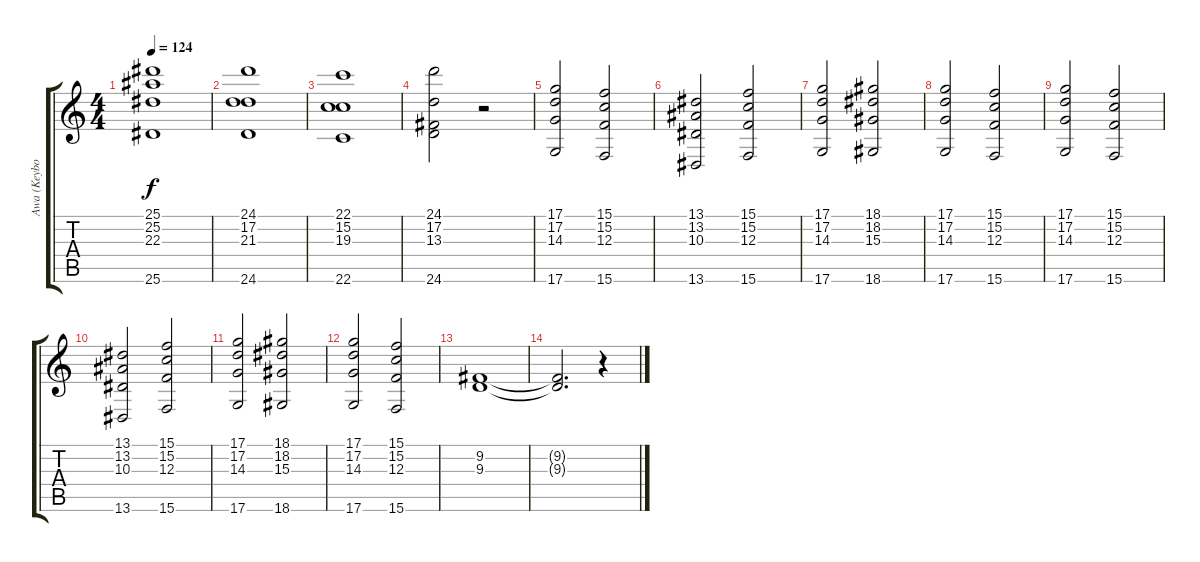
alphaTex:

\track ("Awa (Keyboards 2)" "Awa (Keybo") {instrument stringensemble2}
\staff {score tabs}
\tuning (D4 A3 F3 C3 G2 D2) {hide}
\ts (4 4)
\tempo 124
\clef g2
\ks c
(25.1 25.2 22.3 25.6).1{dy f} |
(24.1 17.2 21.3 24.6).1 |
(22.1 15.2 19.3 22.6).1 |
(24.1 17.2 13.3 24.6).2 r.2 |
(17.1 17.2 14.3 17.6).2{volume 10 instrument stringensemble2} (15.1 15.2 12.3 15.6).2 |
(13.1 13.2 10.3 13.6).2 (15.1 15.2 12.3 15.6).2 |
(17.1 17.2 14.3 17.6).2{instrument stringensemble1} (18.1 18.2 15.3 18.6).2 |
(17.1 17.2 14.3 17.6).2 (15.1 15.2 12.3 15.6).2 |
(17.1 17.2 14.3 17.6).2{instrument stringensemble2} (15.1 15.2 12.3 15.6).2 |
(13.1 13.2 10.3 13.6).2 (15.1 15.2 12.3 15.6).2 |
(17.1 17.2 14.3 17.6).2{instrument stringensemble1} (18.1 18.2 15.3 18.6).2 |
(17.1 17.2 14.3 17.6).2 (15.1 15.2 12.3 15.6).2 |
(9.2 9.3).1{volume 12 instrument stringensemble2} |
(9.2{t} 9.3{t}).2{d} r.4
